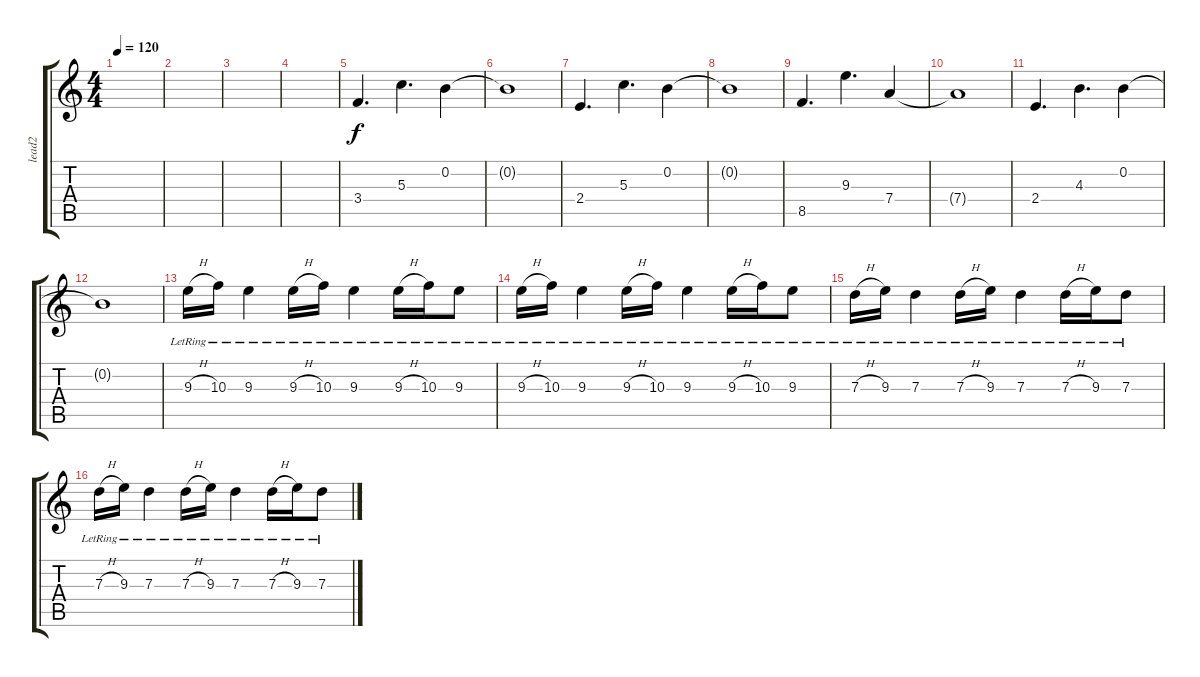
\track ("lead2" "lead2") {instrument distortionguitar}
\staff {score tabs}
\tuning (E4 B3 G3 D3 A2 D2) {hide}
\ts (4 4)
\tempo 120
\clef g2
\ks c
|
|
|
|
3.4.4{d} 5.3.4{d} 0.2.4 |
0.2{t}.1 |
2.4.4{d} 5.3.4{d} 0.2.4 |
0.2{t}.1 |
8.5.4{d} 9.3.4{d} 7.4.4 |
7.4{t}.1 |
2.4.4{d} 4.3.4{d} 0.2.4 |
0.2{t}.1 |
9.3{h lr}.16 10.3{lr}.16 9.3{lr}.4 9.3{h lr}.16 10.3{lr}.16 9.3{lr}.4 9.3{h lr}.16 10.3{lr}.16 9.3{lr}.8 |
9.3{h lr}.16 10.3{lr}.16 9.3{lr}.4 9.3{h lr}.16 10.3{lr}.16 9.3{lr}.4 9.3{h lr}.16 10.3{lr}.16 9.3{lr}.8 |
7.3{h lr}.16 9.3{lr}.16 7.3{lr}.4 7.3{h lr}.16 9.3{lr}.16 7.3{lr}.4 7.3{h lr}.16 9.3{lr}.16 7.3{lr}.8 |
7.3{h lr}.16 9.3{lr}.16 7.3{lr}.4 7.3{h lr}.16 9.3{lr}.16 7.3{lr}.4 7.3{h lr}.16 9.3{lr}.16 7.3{lr}.8
